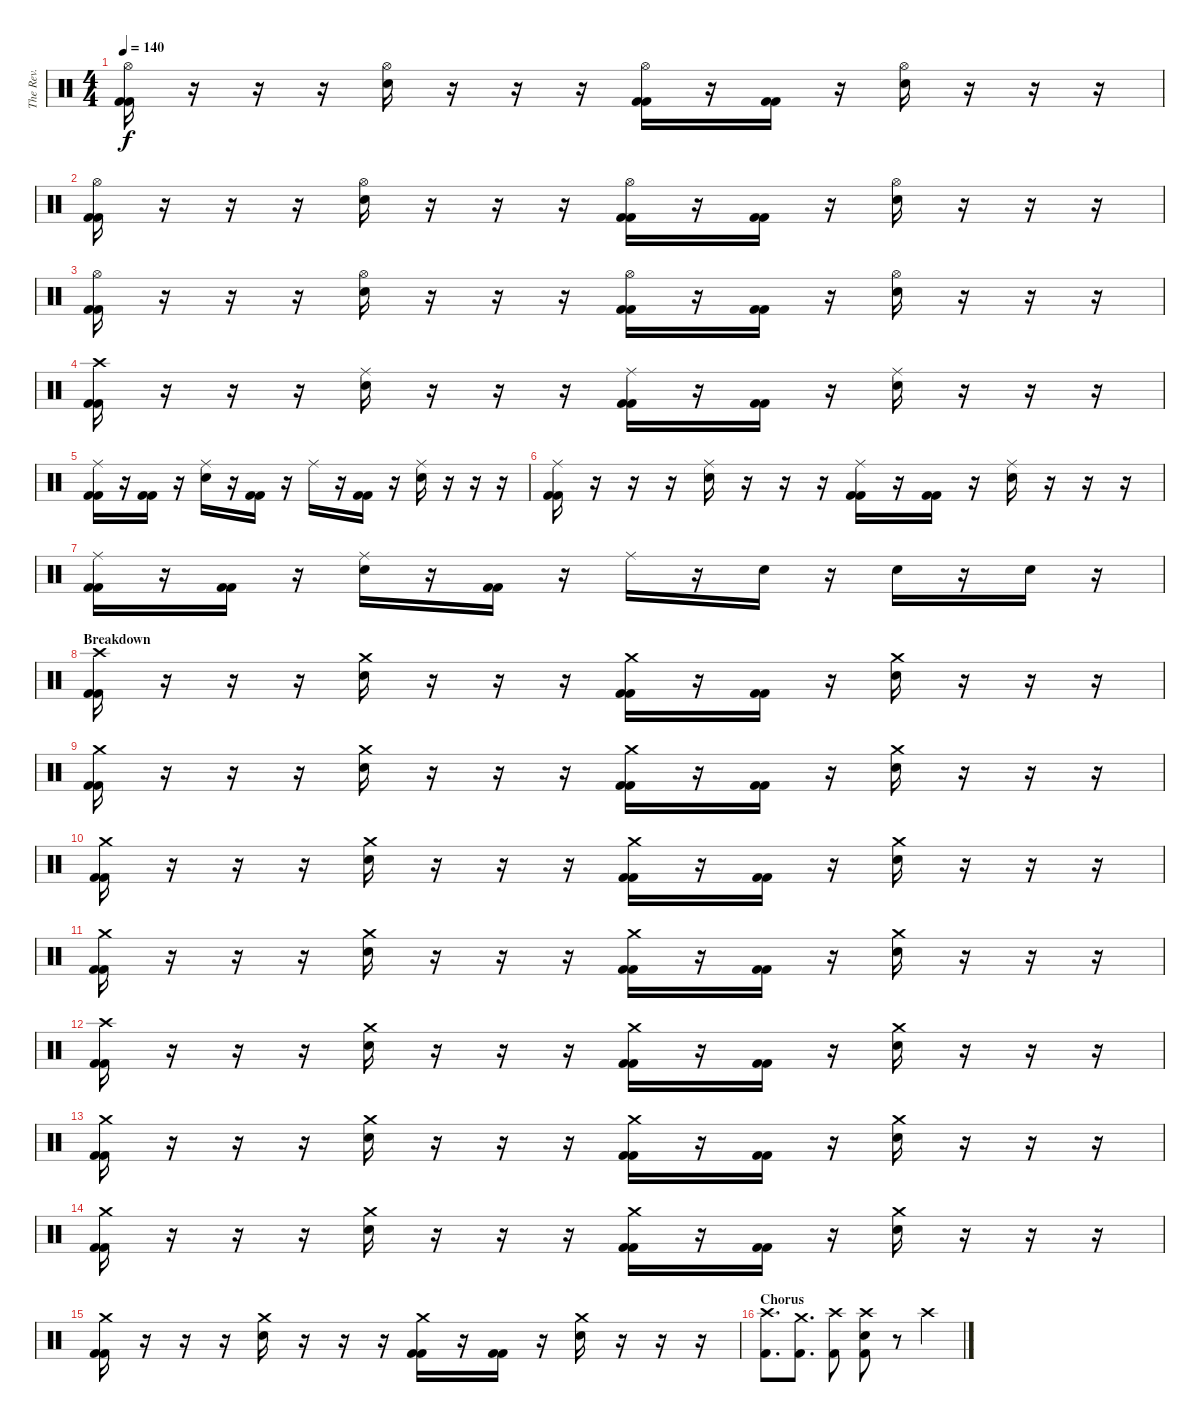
\track ("The Rev." "The Rev.") {instrument percussion}
\staff {score}
\articulation defaults
\ts (4 4)
\tempo 140
\clef neutral
\ks c
("Hi-Hat (open)" "Kick (hit) 2" "Kick (hit) 2").16{dy f} r.16 r.16 r.16 ("Hi-Hat (open)" "Electric Snare (hit)").16 r.16 r.16 r.16 ("Hi-Hat (open)" "Kick (hit) 2" "Kick (hit) 2").16 r.16 ("Kick (hit) 2" "Kick (hit) 2").16 r.16 ("Hi-Hat (open)" "Electric Snare (hit)").16 r.16 r.16 r.16 |
("Hi-Hat (open)" "Kick (hit) 2" "Kick (hit) 2").16 r.16 r.16 r.16 ("Hi-Hat (open)" "Electric Snare (hit)").16 r.16 r.16 r.16 ("Hi-Hat (open)" "Kick (hit) 2" "Kick (hit) 2").16 r.16 ("Kick (hit) 2" "Kick (hit) 2").16 r.16 ("Hi-Hat (open)" "Electric Snare (hit)").16 r.16 r.16 r.16 |
("Hi-Hat (open)" "Kick (hit) 2" "Kick (hit) 2").16 r.16 r.16 r.16 ("Hi-Hat (open)" "Electric Snare (hit)").16 r.16 r.16 r.16 ("Hi-Hat (open)" "Kick (hit) 2" "Kick (hit) 2").16 r.16 ("Kick (hit) 2" "Kick (hit) 2").16 r.16 ("Hi-Hat (open)" "Electric Snare (hit)").16 r.16 r.16 r.16 |
("Crash high (hit)" "Kick (hit) 2" "Kick (hit) 2").16 r.16 r.16 r.16 ("Ride (middle)" "Electric Snare (hit)").16 r.16 r.16 r.16 ("Ride (middle)" "Kick (hit) 2" "Kick (hit) 2").16 r.16 ("Kick (hit) 2" "Kick (hit) 2").16 r.16 ("Ride (middle)" "Electric Snare (hit)").16 r.16 r.16 r.16 |
("Ride (middle)" "Kick (hit) 2" "Kick (hit) 2").16 r.16 ("Kick (hit) 2" "Kick (hit) 2").16 r.16 ("Ride (middle)" "Electric Snare (hit)").16 r.16 ("Kick (hit) 2" "Kick (hit) 2").16 r.16 "Ride (middle)".16 r.16 ("Kick (hit) 2" "Kick (hit) 2").16 r.16 ("Ride (middle)" "Electric Snare (hit)").16 r.16 r.16 r.16 |
("Ride (middle)" "Kick (hit) 2" "Kick (hit) 2").16 r.16 r.16 r.16 ("Ride (middle)" "Electric Snare (hit)").16 r.16 r.16 r.16 ("Ride (middle)" "Kick (hit) 2" "Kick (hit) 2").16 r.16 ("Kick (hit) 2" "Kick (hit) 2").16 r.16 ("Ride (middle)" "Electric Snare (hit)").16 r.16 r.16 r.16 |
("Ride (middle)" "Kick (hit) 2" "Kick (hit) 2").16 r.16 ("Kick (hit) 2" "Kick (hit) 2").16 r.16 ("Ride (middle)" "Electric Snare (hit)").16 r.16 ("Kick (hit) 2" "Kick (hit) 2").16 r.16 "Ride (middle)".16 r.16 "Electric Snare (hit)".16 r.16 "Electric Snare (hit)".16 r.16 "Electric Snare (hit)".16 r.16 |
\section ("" "Breakdown")
("Crash high (hit)" "Kick (hit) 2" "Kick (hit) 2").16 r.16 r.16 r.16 ("Crash medium (hit)" "Electric Snare (hit)").16 r.16 r.16 r.16 ("Crash medium (hit)" "Kick (hit) 2" "Kick (hit) 2").16 r.16 ("Kick (hit) 2" "Kick (hit) 2").16 r.16 ("Crash medium (hit)" "Electric Snare (hit)").16 r.16 r.16 r.16 |
("Crash medium (hit)" "Kick (hit) 2" "Kick (hit) 2").16 r.16 r.16 r.16 ("Crash medium (hit)" "Electric Snare (hit)").16 r.16 r.16 r.16 ("Crash medium (hit)" "Kick (hit) 2" "Kick (hit) 2").16 r.16 ("Kick (hit) 2" "Kick (hit) 2").16 r.16 ("Crash medium (hit)" "Electric Snare (hit)").16 r.16 r.16 r.16 |
("Crash medium (hit)" "Kick (hit) 2" "Kick (hit) 2").16 r.16 r.16 r.16 ("Crash medium (hit)" "Electric Snare (hit)").16 r.16 r.16 r.16 ("Crash medium (hit)" "Kick (hit) 2" "Kick (hit) 2").16 r.16 ("Kick (hit) 2" "Kick (hit) 2").16 r.16 ("Crash medium (hit)" "Electric Snare (hit)").16 r.16 r.16 r.16 |
("Crash medium (hit)" "Kick (hit) 2" "Kick (hit) 2").16 r.16 r.16 r.16 ("Crash medium (hit)" "Electric Snare (hit)").16 r.16 r.16 r.16 ("Crash medium (hit)" "Kick (hit) 2" "Kick (hit) 2").16 r.16 ("Kick (hit) 2" "Kick (hit) 2").16 r.16 ("Crash medium (hit)" "Electric Snare (hit)").16 r.16 r.16 r.16 |
("Crash high (hit)" "Kick (hit) 2" "Kick (hit) 2").16 r.16 r.16 r.16 ("Crash medium (hit)" "Electric Snare (hit)").16 r.16 r.16 r.16 ("Crash medium (hit)" "Kick (hit) 2" "Kick (hit) 2").16 r.16 ("Kick (hit) 2" "Kick (hit) 2").16 r.16 ("Crash medium (hit)" "Electric Snare (hit)").16 r.16 r.16 r.16 |
("Crash medium (hit)" "Kick (hit) 2" "Kick (hit) 2").16 r.16 r.16 r.16 ("Crash medium (hit)" "Electric Snare (hit)").16 r.16 r.16 r.16 ("Crash medium (hit)" "Kick (hit) 2" "Kick (hit) 2").16 r.16 ("Kick (hit) 2" "Kick (hit) 2").16 r.16 ("Crash medium (hit)" "Electric Snare (hit)").16 r.16 r.16 r.16 |
("Crash medium (hit)" "Kick (hit) 2" "Kick (hit) 2").16 r.16 r.16 r.16 ("Crash medium (hit)" "Electric Snare (hit)").16 r.16 r.16 r.16 ("Crash medium (hit)" "Kick (hit) 2" "Kick (hit) 2").16 r.16 ("Kick (hit) 2" "Kick (hit) 2").16 r.16 ("Crash medium (hit)" "Electric Snare (hit)").16 r.16 r.16 r.16 |
("Crash medium (hit)" "Kick (hit) 2" "Kick (hit) 2").16 r.16 r.16 r.16 ("Crash medium (hit)" "Electric Snare (hit)").16 r.16 r.16 r.16 ("Crash medium (hit)" "Kick (hit) 2" "Kick (hit) 2").16 r.16 ("Kick (hit) 2" "Kick (hit) 2").16 r.16 ("Crash medium (hit)" "Electric Snare (hit)").16 r.16 r.16 r.16 |
\section ("" "Chorus")
("Crash high (hit)" "Kick (hit) 2").8{d} ("Crash medium (hit)" "Kick (hit) 2").8{d} ("Crash high (hit)" "Kick (hit) 2").8 ("Crash high (hit)" "Electric Snare (hit)" "Kick (hit) 2").8 r.8 "Crash high (hit)".4
